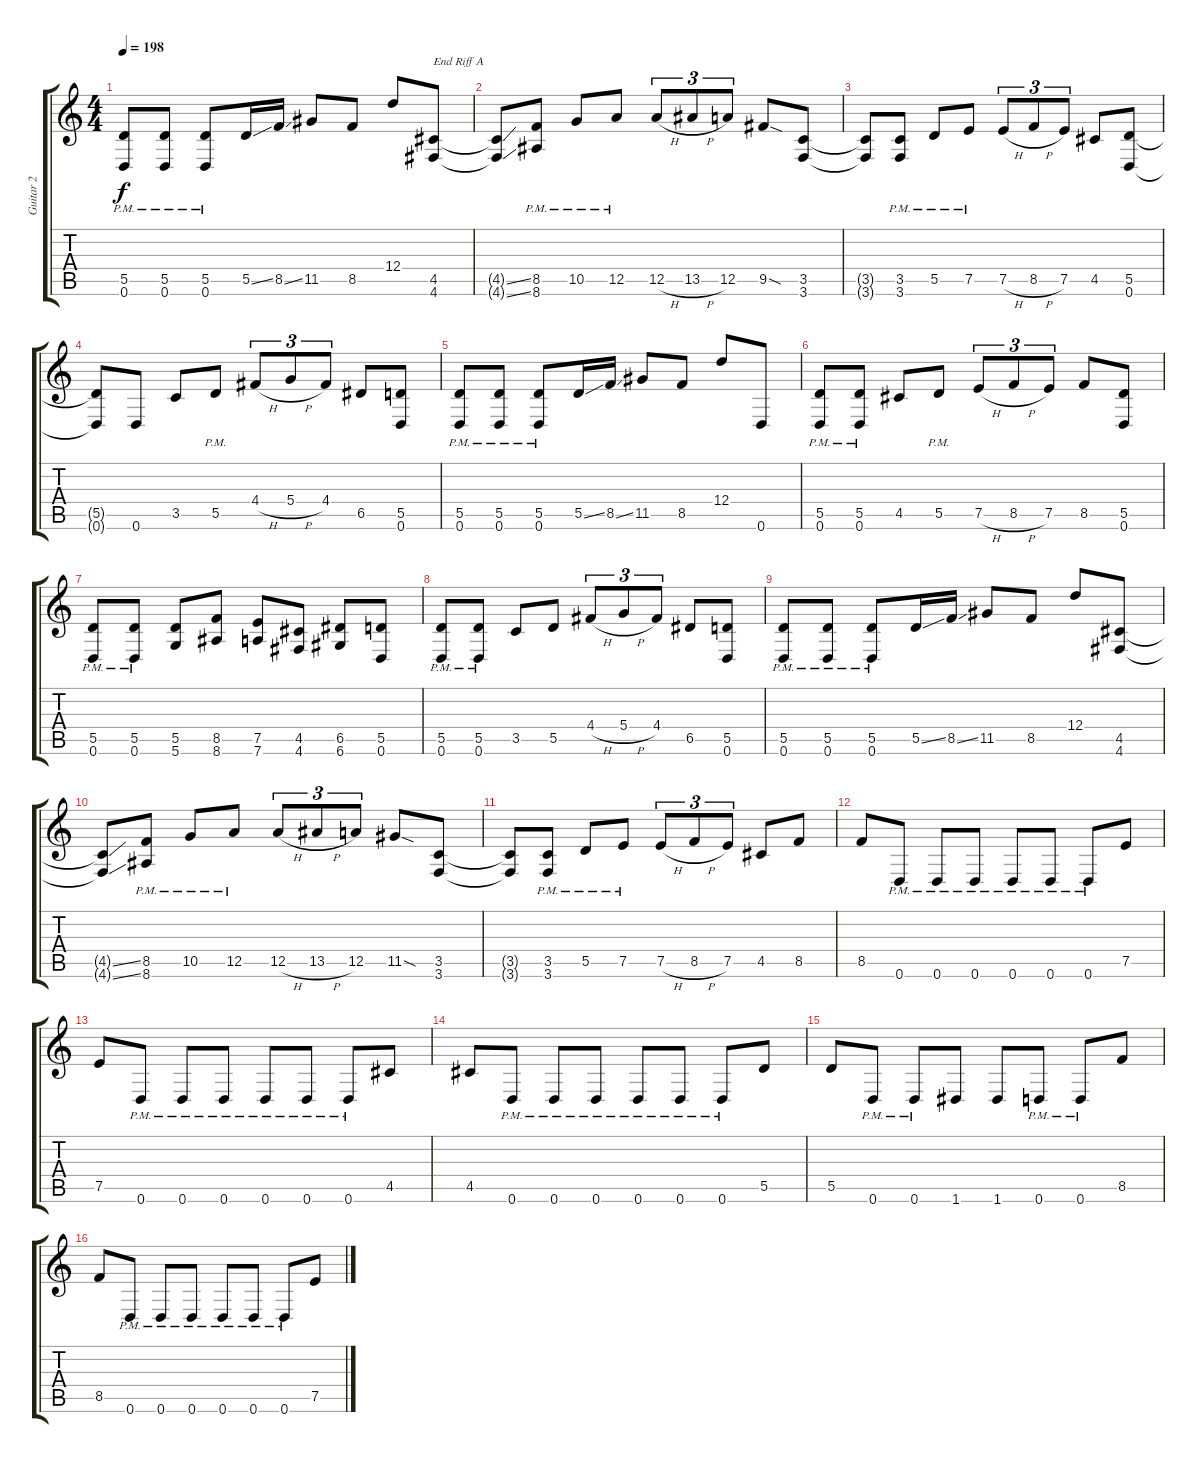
\track ("Guitar 2" "Guitar 2") {instrument distortionguitar}
\staff {score tabs}
\tuning (E4 B3 G3 D3 A2 D2) {hide}
\ts (4 4)
\tempo 198
\clef g2
\ks c
(5.5 0.6{pm}).8{dy f} (5.5 0.6{pm}).8 (5.5 0.6{pm}).8 5.5{ss}.16 8.5{ss}.16 11.5.8 8.5.8 12.4.8 (4.5 4.6).8{txt "End Riff A"} |
(4.5{ss t} 4.6{ss t}).8 (8.5{pm} 8.6).8 10.5{pm}.8 12.5{pm}.8 12.5{h}.8{tu (3 2)} 13.5{h}.8{tu (3 2)} 12.5.8{tu (3 2)} 9.5{sod}.8 (3.5 3.6).8 |
(3.5{t} 3.6{t}).8 (3.5{pm} 3.6).8 5.5{pm}.8 7.5{pm}.8 7.5{h}.8{tu (3 2)} 8.5{h}.8{tu (3 2)} 7.5.8{tu (3 2)} 4.5.8 (5.5 0.6).8 |
(5.5{t} 0.6{t}).8 0.6.8 3.5.8 5.5{pm}.8 4.4{h}.8{tu (3 2)} 5.4{h}.8{tu (3 2)} 4.4.8{tu (3 2)} 6.5.8 (5.5 0.6).8 |
(5.5 0.6{pm}).8 (5.5 0.6{pm}).8 (5.5 0.6{pm}).8 5.5{ss}.16 8.5{ss}.16 11.5.8 8.5.8 12.4.8 0.6.8 |
(5.5 0.6{pm}).8 (5.5 0.6{pm}).8 4.5.8 5.5{pm}.8 7.5{h}.8{tu (3 2)} 8.5{h}.8{tu (3 2)} 7.5.8{tu (3 2)} 8.5.8 (5.5 0.6).8 |
(5.5 0.6{pm}).8 (5.5 0.6{pm}).8 (5.5 5.6).8 (8.5 8.6).8 (7.5 7.6).8 (4.5 4.6).8 (6.5 6.6).8 (5.5 0.6).8 |
(5.5 0.6{pm}).8 (5.5 0.6{pm}).8 3.5.8 5.5.8 4.4{h}.8{tu (3 2)} 5.4{h}.8{tu (3 2)} 4.4.8{tu (3 2)} 6.5.8 (5.5 0.6).8 |
(5.5 0.6{pm}).8 (5.5 0.6{pm}).8 (5.5 0.6{pm}).8 5.5{ss}.16 8.5{ss}.16 11.5.8 8.5.8 12.4.8 (4.5 4.6).8 |
(4.5{ss t} 4.6{ss t}).8 (8.5{pm} 8.6).8 10.5{pm}.8 12.5{pm}.8 12.5{h}.8{tu (3 2)} 13.5{h}.8{tu (3 2)} 12.5.8{tu (3 2)} 11.5{sod}.8 (3.5 3.6).8 |
(3.5{t} 3.6{t}).8 (3.5{pm} 3.6).8 5.5{pm}.8 7.5{pm}.8 7.5{h}.8{tu (3 2)} 8.5{h}.8{tu (3 2)} 7.5.8{tu (3 2)} 4.5.8 8.5.8 |
8.5.8 0.6{pm}.8 0.6{pm}.8 0.6{pm}.8 0.6{pm}.8 0.6{pm}.8 0.6{pm}.8 7.5.8 |
7.5.8 0.6{pm}.8 0.6{pm}.8 0.6{pm}.8 0.6{pm}.8 0.6{pm}.8 0.6{pm}.8 4.5.8 |
4.5.8 0.6{pm}.8 0.6{pm}.8 0.6{pm}.8 0.6{pm}.8 0.6{pm}.8 0.6{pm}.8 5.5.8 |
5.5.8 0.6{pm}.8 0.6{pm}.8 1.6.8 1.6.8 0.6{pm}.8 0.6{pm}.8 8.5.8 |
8.5.8 0.6{pm}.8 0.6{pm}.8 0.6{pm}.8 0.6{pm}.8 0.6{pm}.8 0.6{pm}.8 7.5.8
